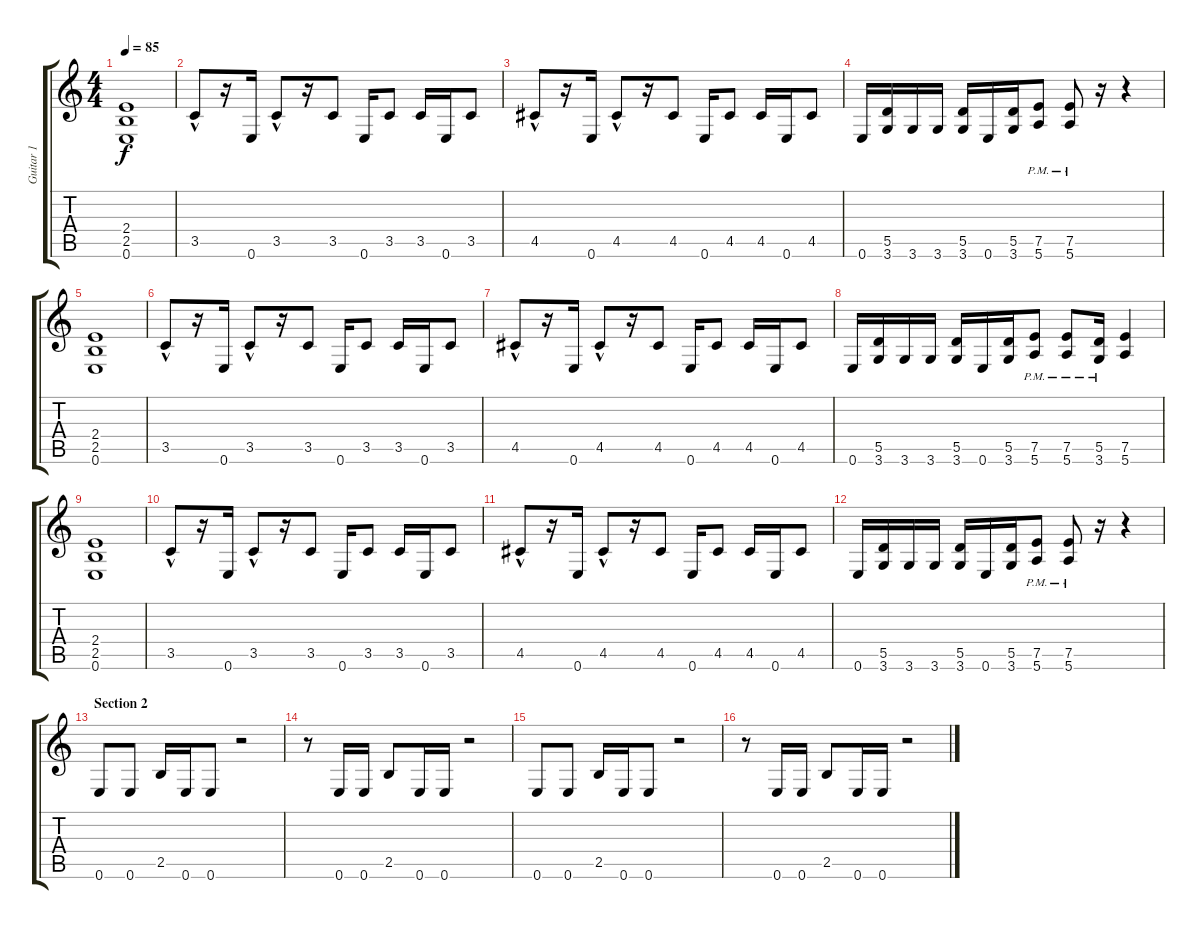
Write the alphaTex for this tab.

\track ("Guitar 1" "Guitar 1") {instrument distortionguitar}
\staff {score tabs}
\tuning (E4 B3 G3 D3 A2 E2) {hide}
\ts (4 4)
\tempo 85
\clef g2
\ks c
(2.4 2.5 0.6).1{dy f} |
3.5{hac}.8 r.16 0.6.16 3.5{hac}.8 r.16 3.5.8 0.6.16 3.5.8 3.5.16 0.6.16 3.5.8 |
4.5{hac}.8 r.16 0.6.16 4.5{hac}.8 r.16 4.5.8 0.6.16 4.5.8 4.5.16 0.6.16 4.5.8 |
0.6.16 (5.5 3.6).16 3.6.16 3.6.16 (5.5 3.6).16 0.6.16 (5.5 3.6).16 (7.5{pm} 5.6{pm}).8 (7.5{pm} 5.6{pm}).8 r.16 r.4 |
(2.4 2.5 0.6).1 |
3.5{hac}.8 r.16 0.6.16 3.5{hac}.8 r.16 3.5.8 0.6.16 3.5.8 3.5.16 0.6.16 3.5.8 |
4.5{hac}.8 r.16 0.6.16 4.5{hac}.8 r.16 4.5.8 0.6.16 4.5.8 4.5.16 0.6.16 4.5.8 |
0.6.16 (5.5 3.6).16 3.6.16 3.6.16 (5.5 3.6).16 0.6.16 (5.5 3.6).16 (7.5{pm} 5.6{pm}).8 (7.5{pm} 5.6{pm}).8 (5.5{pm} 3.6{pm}).16 (7.5 5.6).4 |
(2.4 2.5 0.6).1 |
3.5{hac}.8 r.16 0.6.16 3.5{hac}.8 r.16 3.5.8 0.6.16 3.5.8 3.5.16 0.6.16 3.5.8 |
4.5{hac}.8 r.16 0.6.16 4.5{hac}.8 r.16 4.5.8 0.6.16 4.5.8 4.5.16 0.6.16 4.5.8 |
0.6.16 (5.5 3.6).16 3.6.16 3.6.16 (5.5 3.6).16 0.6.16 (5.5 3.6).16 (7.5{pm} 5.6{pm}).8 (7.5{pm} 5.6{pm}).8 r.16 r.4 |
\section ("" "Section 2")
0.6.8 0.6.8 2.5.16 0.6.16 0.6.8 r.2 |
r.8 0.6.16 0.6.16 2.5.8 0.6.16 0.6.16 r.2 |
0.6.8 0.6.8 2.5.16 0.6.16 0.6.8 r.2 |
r.8 0.6.16 0.6.16 2.5.8 0.6.16 0.6.16 r.2
